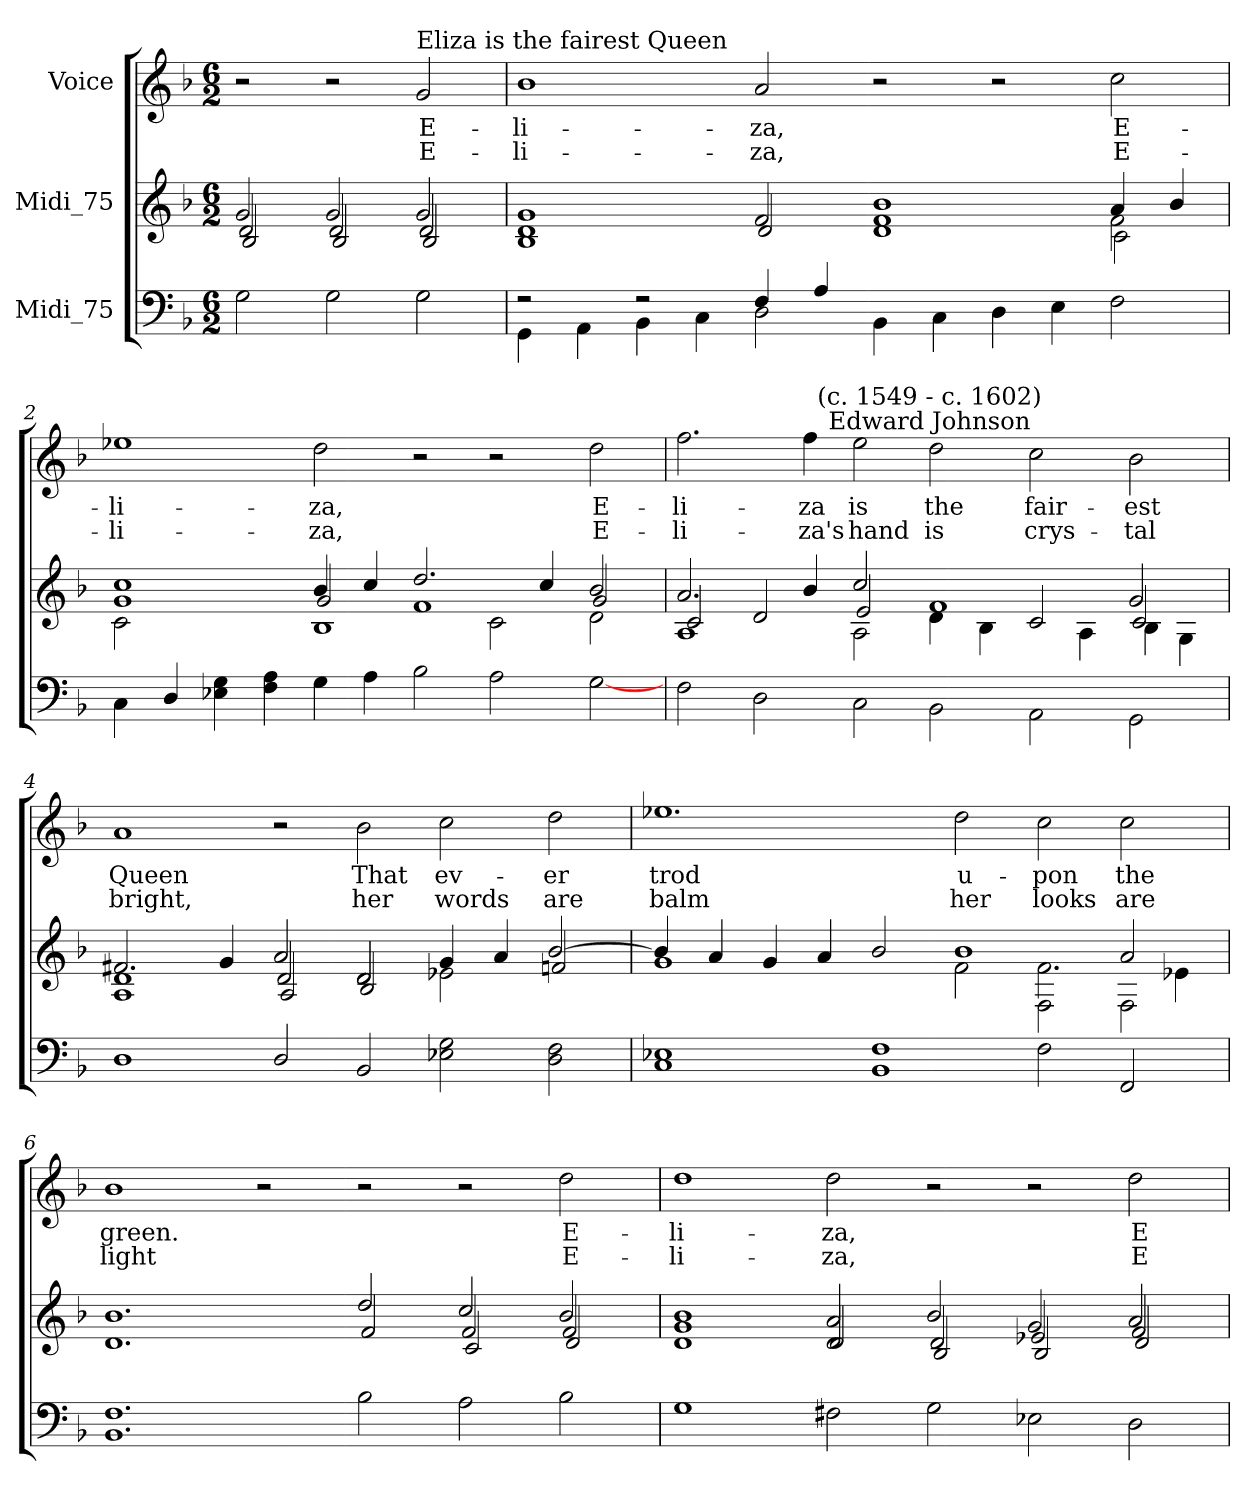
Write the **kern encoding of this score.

**kern	**kern	**kern	**text	**text
*part3	*part2	*part1	*part1	*part1
*staff3	*staff2	*staff1	*staff1	*staff1
*I"Midi_75	*I"Midi_75	*I"Voice	*	*
*clefF4	*clefG2	*clefG2	*	*
*	*	*ITrd7c12	*	*
*k[b-]	*k[b-]	*k[b-]	*	*
*F:	*F:	*F:	*	*
*M6/2	*M6/2	*M6/2	*	*
=	=	=	=	=
*^	*^	*	*	*
*	*	*	*^	*	*	*
1.ryy	2G\	2g/	2d/	2B-/	2r	.	.
.	2G\	2g/	2d/	2B-/	2r	.	.
!	!	!	!	!	!LO:TX:a:t=Eliza is the fairest Queen	!	!
!	!	!	!	!	!	!LO:LY:b	!LO:LY:b
.	2G\	2g/	2d/	2B-/	2G	E-	-E-
=1	=1	=1	=1	=1	=1	=1	=1
!	!	!	!	!	!	!LO:LY:b	!LO:LY:b
2r	4GG\	1g/	1d/	1B-\	1B-	-li-	-li-
.	4AA\	.	.	.	.	.	.
2r	4BB-\	.	.	.	.	.	.
.	4C\	.	.	.	.	.	.
!	!	!	!	!	!	!LO:LY:b	!LO:LY:b
4F/	2D\	2f/	2d/	2ryy	2A	-za,	za,
4A/	.	.	.	.	.	.	.
1.ryy	4BB-\	1b-/	1f/	1d\	2r	.	.
.	4C\	.	.	.	.	.	.
.	4D\	.	.	.	2r	.	.
.	4E\	.	.	.	.	.	.
!	!	!	!	!	!	!LO:LY:b	!LO:LY:b
.	2F\	4a/	2f\	2c\	2c	E-	-E-
.	.	4b-/	.	.	.	.	.
=2	=2	=2	=2	=2	=2	=2	=2
!LO:N:vis=0	!	!	!	!	!	!LO:LY:b	!LO:LY:b
0.ryy	4C\	1cc/	1g/	2c\	1e-X	-li-	-li-
.	4D/	.	.	.	.	.	.
.	4E-X\ 4G\	.	.	2ryy	.	.	.
.	4F\ 4A\	.	.	.	.	.	.
!	!	!	!	!	!	!LO:LY:b	!LO:LY:b
.	4G\	4b-/	2g/	1B-\	2d	-za,	za,
.	4A\	4cc/	.	.	.	.	.
.	2B-\	2.dd/	1f/	.	2r	.	.
.	2A\	.	.	2c\	2r	.	.
.	.	4cc/	.	.	.	.	.
!	!	!	!	!	!	!LO:LY:b	!LO:LY:b
.	[2G\	2b-/	2g/	2d\	2d	E-	-E-
=3	=3	=3	=3	=3	=3	=3	=3
!LO:N:vis=0	!	!	!	!	!	!LO:LY:b	!LO:LY:b
0.ryy	2F\	2.a/	2c/	1A\	2.f	-li-	-li-
.	2D\	.	2d/	.	.	.	.
!	!	!	!	!	!	!LO:LY:b	!LO:LY:b
.	.	4b-/	.	.	4f	-za	za's
!	!	!	!	!	!	!LO:LY:b	!LO:LY:b
.	2C\	2cc/	2e/	2A\	2e	is	hand
!	!	!	!	!	!LO:TX:a:cj:t=Edward Johnson	!	!
!	!	!	!	!	!LO:TX:a:cj:t=(c. 1549 - c. 1602)	!	!
!	!	!	!	!	!	!LO:LY:b	!LO:LY:b
.	2BB-\	1f/	2ryy	4d\	2d	the	is
.	.	.	.	4B-\	.	.	.
!	!	!	!	!	!	!LO:LY:b	!LO:LY:b
.	2AA\	.	2c/	4ryy	2c	fair-	-crys-
.	.	.	.	4A\	.	.	.
!	!	!	!	!	!	!LO:LY:b	!LO:LY:b
.	2GG\	2g/	2c/	4B-\	2B-	-est	tal
.	.	.	.	4G\	.	.	.
*v	*v	*	*	*	*	*	*
!!LO:LB:g=z
=4	=4	=4	=4	=4	=4	=4
!	!	!	!	!	!LO:LY:b	!LO:LY:b
1D	2.f#X/	1d\	1A\	1A	Queen	bright,
.	4g/	.	.	.	.	.
2D/	2a/	2d/	2A/	2r	.	.
!	!	!	!	!	!LO:LY:b	!LO:LY:b
2BB-	2d/	2d/	2B-/	2B-	That	her
!	!	!	!	!	!LO:LY:b	!LO:LY:b
2E-X 2G	4g/	2e-X\	1ryy	2c	ev-	-words
.	4a/	.	.	.	.	.
!	!	!	!	!	!LO:LY:b	!LO:LY:b
2D 2F	[2b-/	2f/	.	2d	er	are
=5	=5	=5	=5	=5	=5	=5
!	!	!	!	!	!LO:LY:b	!LO:LY:b
1C 1E-X	4b-/]	1g\	0ryy	1.e-X	trod	balm
.	4a/	.	.	.	.	.
.	4g/	.	.	.	.	.
.	4a/	.	.	.	.	.
1BB- 1F	2b-/	2ryy	.	.	.	.
!	!	!	!	!	!LO:LY:b	!LO:LY:b
.	1b-/	2f\	.	2d	u-	-her
!	!	!	!	!	!LO:LY:b	!LO:LY:b
2F	.	2.f\	2F\	2c	pon	looks
!	!	!	!	!	!LO:LY:b	!LO:LY:b
2FF	2a/	.	2F\	2c	the	are
.	.	4e-X\	.	.	.	.
=6	=6	=6	=6	=6	=6	=6
!	!	!	!	!	!LO:LY:b	!LO:LY:b
1.BB- 1.F	1.b-/	1.d\	0ryy	1B-	green.	light
.	.	.	.	2r	.	.
2B-	2dd/	2f/	.	2r	.	.
2A	2cc/	2f/	2c/	2r	.	.
!	!	!	!	!	!LO:LY:b	!LO:LY:b
2B-	2b-/	2f/	2d/	2d	E-	-E-
=7	=7	=7	=7	=7	=7	=7
!	!	!	!	!	!LO:LY:b	!LO:LY:b
1G	1b-/	1g\	1d\	1d	-li-	-li-
!	!	!	!	!	!LO:LY:b	!LO:LY:b
2F#X	2a/	2d/	2d/	2d	-za,	za,
2G	2b-/	2d/	2B-/	2r	.	.
2E-X	2g/	2e-X/	2B-/	2r	.	.
!	!	!	!	!	!LO:LY:b	!LO:LY:b
2D	2a/	2f/	2d/	2d	E-	-E-
*	*v	*v	*v	*	*	*
=	=	=	=	=
*-	*-	*-	*-	*-
